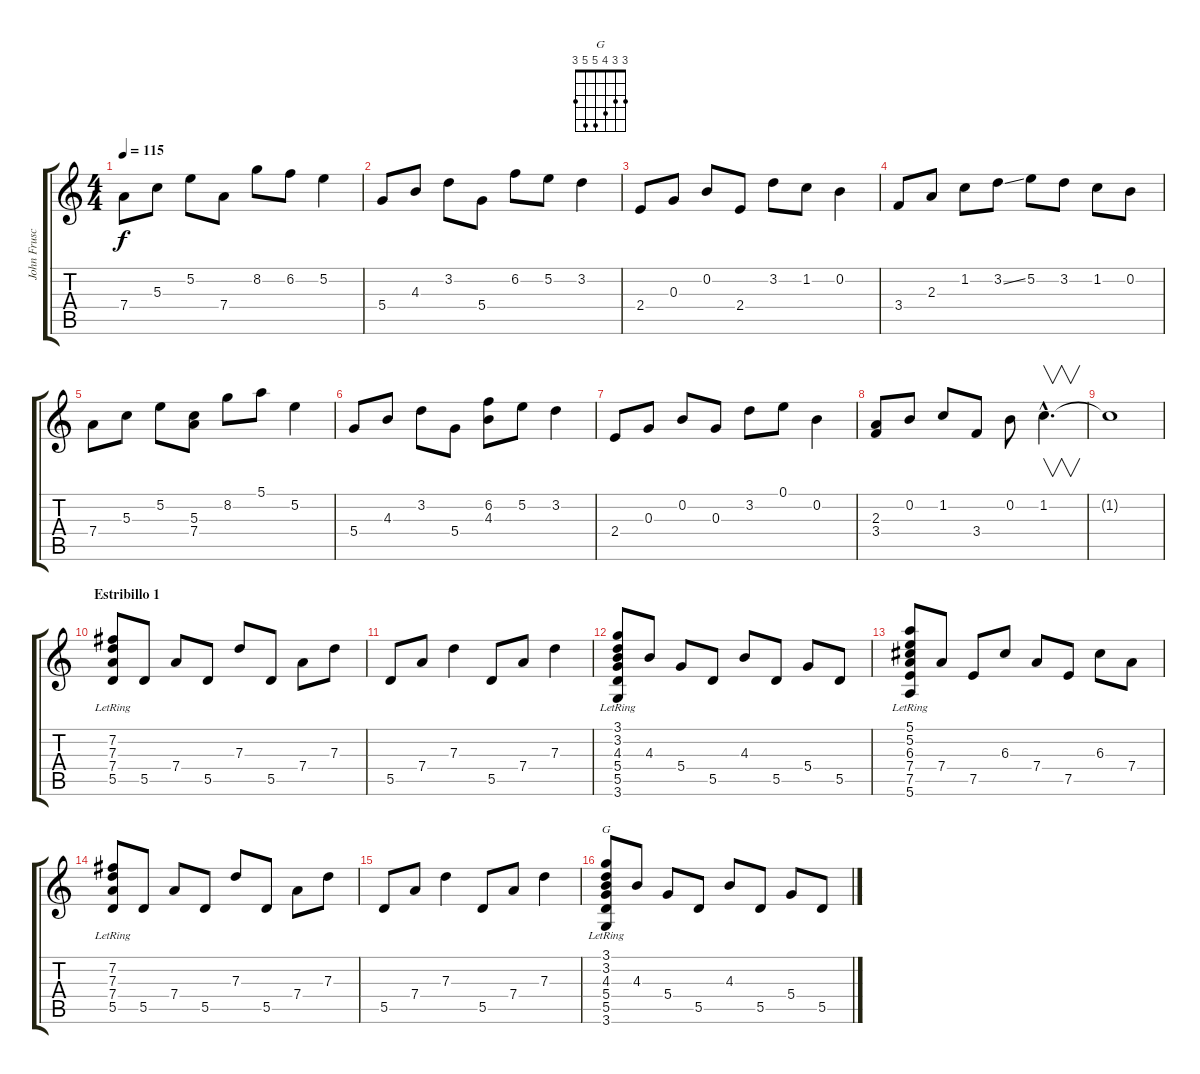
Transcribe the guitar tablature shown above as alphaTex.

\track ("John Frusciante" "John Frusc") {instrument electricguitarjazz}
\staff {score tabs}
\tuning (E4 B3 G3 D3 A2 E2) {hide}
\chord ("G" 3 3 4 5 5 3)
\ts (4 4)
\tempo 115
\clef g2
\ks c
7.4.8{dy f} 5.3.8 5.2.8 7.4.8 8.2.8 6.2.8 5.2.4 |
5.4.8 4.3.8 3.2.8 5.4.8 6.2.8 5.2.8 3.2.4 |
2.4.8 0.3.8 0.2.8 2.4.8 3.2.8 1.2.8 0.2.4 |
3.4.8 2.3.8 1.2.8 3.2{ss}.8 5.2.8 3.2.8 1.2.8 0.2.8 |
7.4.8 5.3.8 5.2.8 (5.3 7.4).8 8.2.8 5.1.8 5.2.4 |
5.4.8 4.3.8 3.2.8 5.4.8 (6.2 4.3).8 5.2.8 3.2.4 |
2.4.8 0.3.8 0.2.8 0.3.8 3.2.8 0.1.8 0.2.4 |
(2.3 3.4).8 0.2.8 1.2.8 3.4.8 0.2.8 1.2{hac}.4{v d} |
1.2{t}.1 |
\section ("" "Estribillo 1")
(7.2{lr} 7.3{lr} 7.4{lr} 5.5{lr}).8 5.5.8 7.4.8 5.5.8 7.3.8 5.5.8 7.4.8 7.3.8 |
5.5.8 7.4.8 7.3.4 5.5.8 7.4.8 7.3.4 |
(3.1{lr} 3.2{lr} 4.3{lr} 5.4{lr} 5.5{lr} 3.6{lr}).8 4.3.8 5.4.8 5.5.8 4.3.8 5.5.8 5.4.8 5.5.8 |
(5.1{lr} 5.2{lr} 6.3{lr} 7.4{lr} 7.5{lr} 5.6{lr}).8 7.4.8 7.5.8 6.3.8 7.4.8 7.5.8 6.3.8 7.4.8 |
(7.2{lr} 7.3{lr} 7.4{lr} 5.5{lr}).8 5.5.8 7.4.8 5.5.8 7.3.8 5.5.8 7.4.8 7.3.8 |
5.5.8 7.4.8 7.3.4 5.5.8 7.4.8 7.3.4 |
(3.1{lr} 3.2{lr} 4.3{lr} 5.4{lr} 5.5{lr} 3.6{lr}).8{ch "G"} 4.3.8 5.4.8 5.5.8 4.3.8 5.5.8 5.4.8 5.5.8
